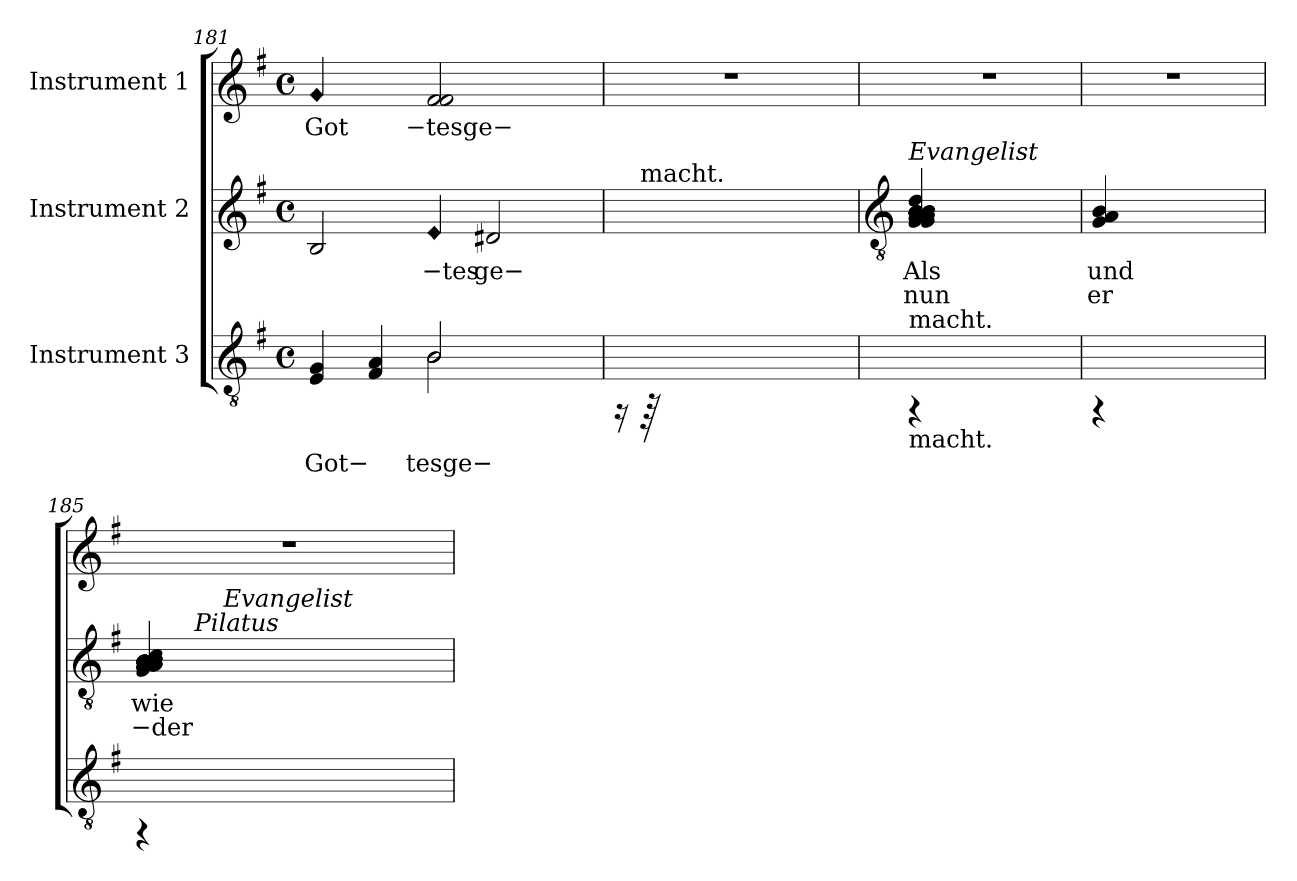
**kern	**text	**kern	**text	**text	**kern	**text
*part3	*part3	*part2	*part2	*part2	*part1	*part1
*staff3	*staff3	*staff2	*staff2	*staff2	*staff1	*staff1
*I"Instrument 3	*	*I"Instrument 2	*	*	*I"Instrument 1	*
*clefGv2	*	*clefG2	*	*	*clefG2	*
*k[f#]	*	*k[f#]	*	*	*k[f#]	*
*G:	*	*G:	*	*	*G:	*
*M4/4	*	*M4/4	*	*	*M4/4	*
*met(c)	*	*met(c)	*	*	*met(c)	*
=181	=181	=181	=181	=181	=181	=181
!	!LO:LY:b:cj	!	!	!	!LO:N:head=diamond	!LO:LY:b:cj
*^	*	*	*	*	*	*
4E/ 4G/	2ryy	Got−	2B/	.	.	4g/	Got
!	!	!LO:LY:b:cj	!	!	!	!	!
4F#/ 4A/	.	.	.	.	.	4ryy	.
!	!	!LO:LY:b:cj	!LO:N:head=diamond	!LO:LY:b:rj	!	!	!LO:LY:b:cj
2B/	2B\	tesge−	4e/	−tes	.	2f#/ 2f#/	−tesge−
!	!	!	!	!LO:LY:b:rj	!	!	!
.	.	.	2d#X/	ge−	.	.	.
4ryy	4ryy	.	.	.	.	4ryy	.
*v	*v	*	*	*	*	*	*
=182	=182	=182	=182	=182	=182	=182
16rFF	.	16ryy	.	.	1r	.
!	!	!LO:TX:a:t=macht.	!	!	!	!
64rFF	.	2...ryy	.	.	.	.
2ryy	.	.	.	.	.	.
4ryy	.	.	.	.	.	.
8ryy	.	.	.	.	.	.
32.ryy	.	.	.	.	.	.
!!LO:LB:g=z
=183	=183	=183	=183	=183	=183	=183
*	*	*clefGv2	*	*	*	*
!	!	!LO:TX:a:i:t=Evangelist	!	!	!	!
!LO:TX:a:t=macht.	!	!	!	!	!	!
!LO:TX:b:t=macht.	!	!	!	!	!	!
!	!	!	!LO:LY:b:rj	!LO:LY:b:rj	!	!
4rFF	.	4d/ 4B/ 4B/ 4B/ 4B/ 4B/ 4B/ 4B/ 4B/ 4B/ 4B/ 4B/ 4A/ 4A/ 4A/ 4G/ 4G/ 4A/	Als	nun	1r	.
2.ryy	.	2.ryy	.	.	.	.
=184	=184	=184	=184	=184	=184	=184
!	!	!	!LO:LY:b:rj	!LO:LY:b:rj	!	!
4rFF	.	4A/ 4G/ 4B/	und	er	1r	.
2.ryy	.	2.ryy	.	.	.	.
!!LO:LB:g=z
=185	=185	=185	=185	=185	=185	=185
!	!	!	!LO:LY:b:rj	!LO:LY:b:rj	!	!
*	*	*^	*	*	*	*
*	*	*	*^	*	*	*	*
4rFF	.	4c/ 4B/ 4B/ 4B/ 4B/ 4B/ 4B/ 4B/ 4B/ 4B/ 4B/ 4A/ 4A/ 4A/ 4A/ 4A/ 4A/ 4A/ 4G/ 4A/	8ryy	8ryy	wie	−der	1r	.
.	.	.	32ryy	16ryy	.	.	.	.
!	!	!	!LO:TX:a:i:t=Pilatus	!	!	!	!	!
.	.	.	2ryy	.	.	.	.	.
.	.	.	.	64ryy	.	.	.	.
!	!	!	!	!LO:TX:a:i:t=Evangelist	!	!	!	!
.	.	.	.	2ryy	.	.	.	.
2.ryy	.	2.ryy	.	.	.	.	.	.
.	.	.	4ryy	.	.	.	.	.
.	.	.	.	4ryy	.	.	.	.
.	.	.	16.ryy	.	.	.	.	.
.	.	.	.	32.ryy	.	.	.	.
*	*	*v	*v	*v	*	*	*	*
=	=	=	=	=	=	=
*-	*-	*-	*-	*-	*-	*-
